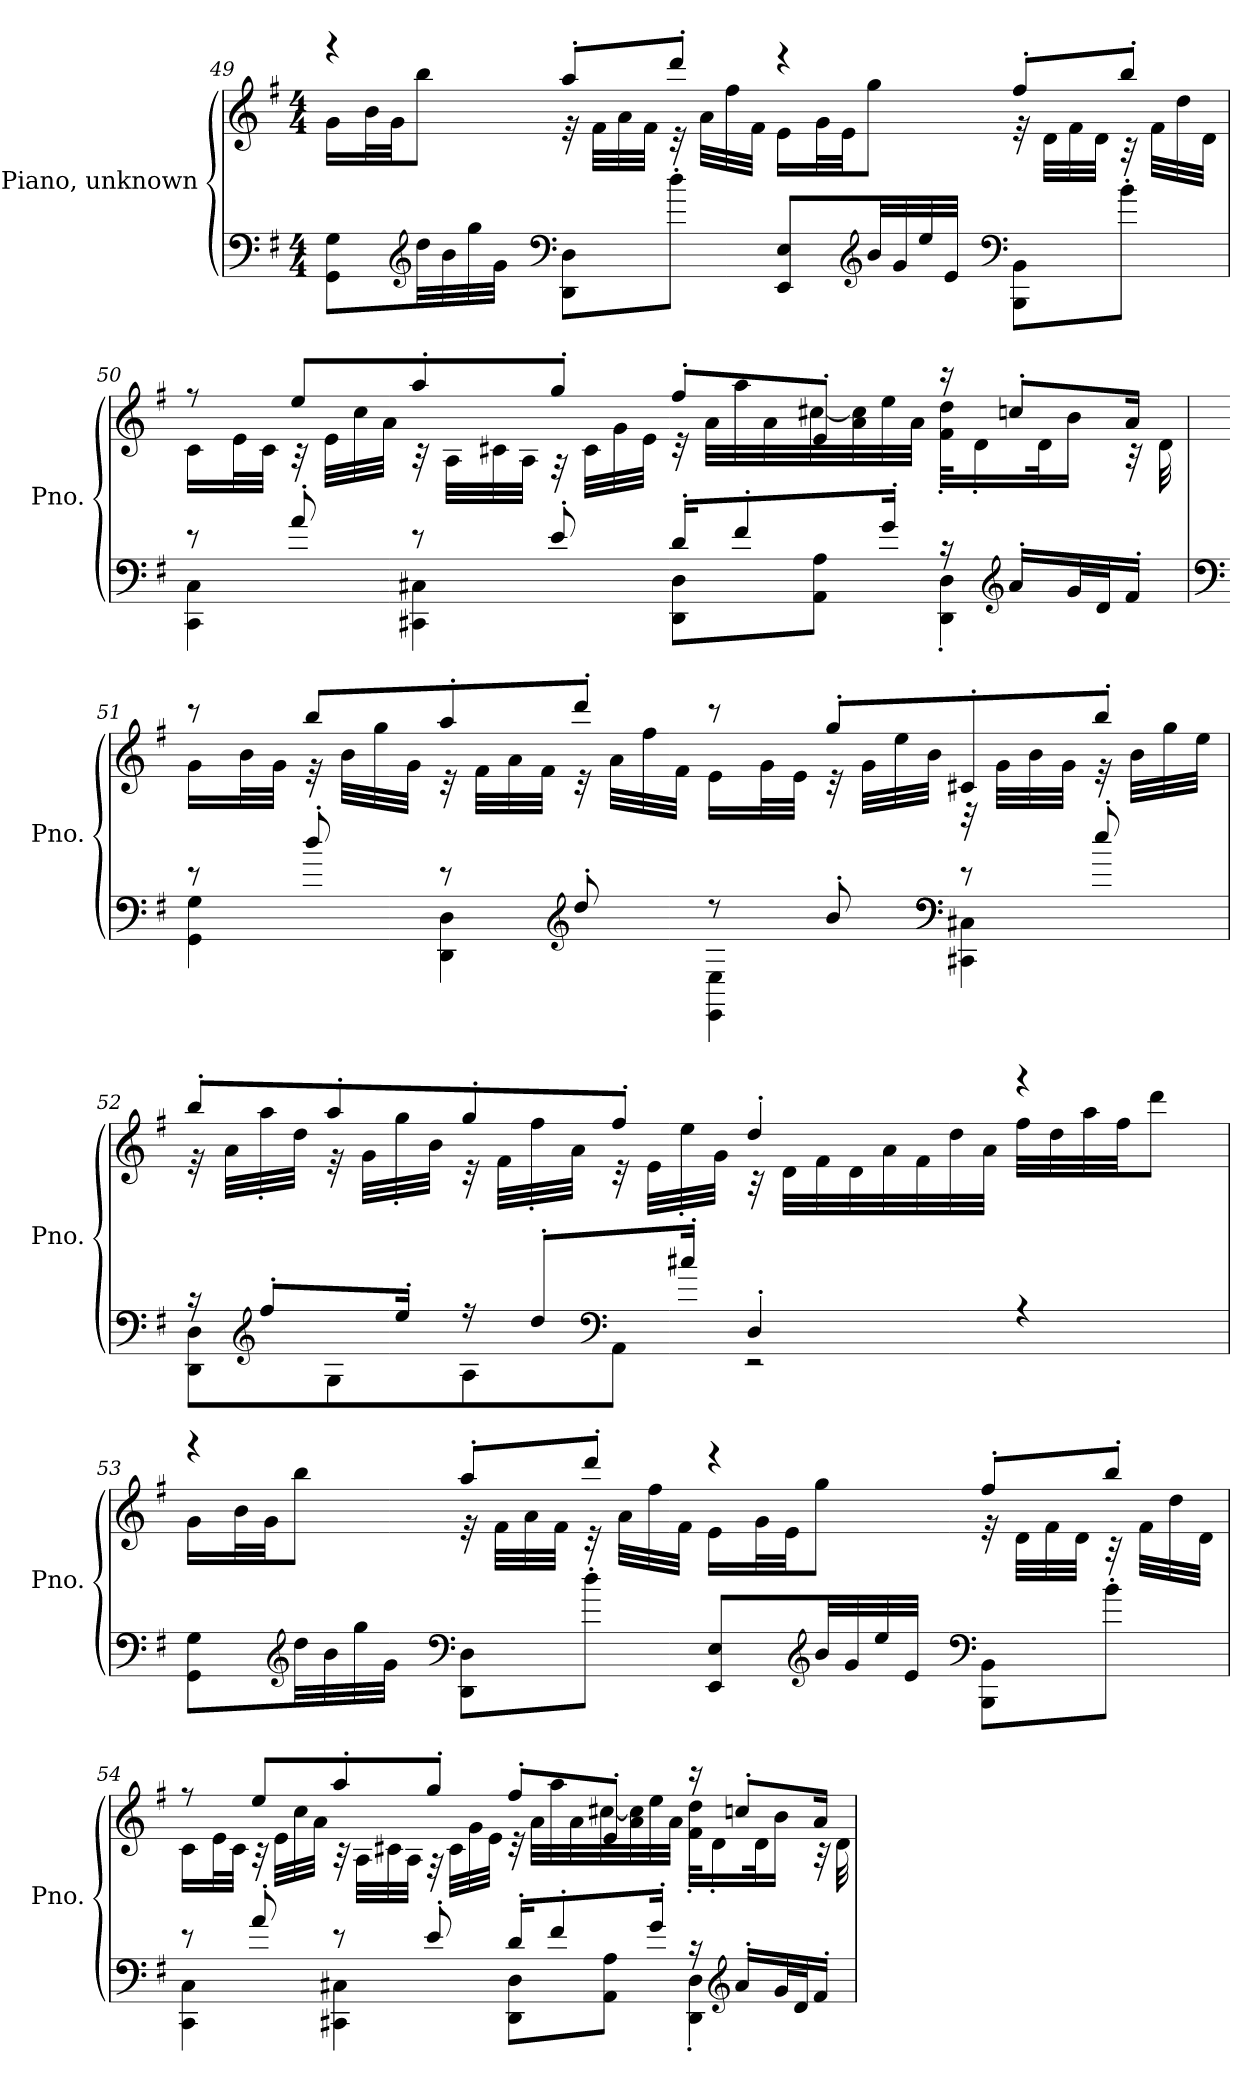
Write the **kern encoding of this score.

**kern	**kern
*part1	*part1
*staff2	*staff1
*I"Piano, unknown	*
*I'Pno.	*
!!LO:LB:g=z
*clefF4	*clefG2
*k[f#]	*k[f#]
*M4/4	*M4/4
=49	=49
*	*^
8GG\ 8G\L	4r	16g\LL
.	.	32b\L
.	.	32g\JJ
*clefG2	*	*
32dd\LL	.	8bb\J
32b\	.	.
32gg\	.	.
32g\JJJ	.	.
*clefF4	*	*
8DD\ 8D\L	8aa'/L	32r
.	.	32f#\LLL
.	.	32a\
.	.	32f#\JJJ
8dd'\J	8ddd'/J	32r
.	.	32a\LLL
.	.	32ff#\
.	.	32f#\JJJ
8EE/ 8E/L	4r	16e\LL
.	.	32g\L
.	.	32e\JJ
*clefG2	*	*
32b/LL	.	8gg\J
32g/	.	.
32ee/	.	.
32e/JJJ	.	.
*clefF4	*	*
8BBB\ 8BB\L	8ff#'/L	32r
.	.	32d\LLL
.	.	32f#\
.	.	32d\JJJ
8b'\J	8bb'/J	32r
.	.	32f#\LLL
.	.	32dd\
.	.	32d\JJJ
!!LO:LB:g=z	!!
=50	=50	=50
*^	*	*
8r	4CC\ 4C\	8r	16c\LL
.	.	.	32e\L
.	.	.	32c\JJJ
8a'/	.	8ee/L	32r
.	.	.	32e\LLL
.	.	.	32cc\
.	.	.	32a\JJJ
8r	4CC#X\ 4C#X\	8aa'/	32r
.	.	.	32A\LLL
.	.	.	32c#X\
.	.	.	32A\JJJ
8e'/	.	8gg'/J	32r
.	.	.	32c#\LLL
.	.	.	32g\
.	.	.	32e\JJJ
16d'/KL	8DD\ 8D\L	8ff#'/L	32r
.	.	.	32a\LLL
8f#'/	.	.	32aa\
.	.	.	32a\
.	8AA\ 8A\J	8e'/J	[32cc#X\
.	.	.	32a\ 32cc#\]
16g'/Jk	.	.	32ee\
.	.	.	32a\JJJ
16r	4DD\' 4D\'	16r	32f#\' 32dd\'KLL
.	.	.	16d'\
*clefG2	*	*	*
16a'/LL	.	8ccn'/L	.
.	.	.	32d\K
32g/L	.	.	16b\JJ
32d/J	.	.	.
16f#'/JJ	.	16a/Jk	32r
.	.	.	32d\
!!LO:LB:g=z	!!
=51	=51	=51	=51
*clefF4	*	*	*
8r	4GG\ 4G\	8r	16g\LL
.	.	.	32b\L
.	.	.	32g\JJJ
8dd'/	.	8bb/L	32r
.	.	.	32b\LLL
.	.	.	32gg\
.	.	.	32g\JJJ
8r	4DD\ 4D\	8aa'/	32r
.	.	.	32f#\LLL
.	.	.	32a\
.	.	.	32f#\JJJ
*clefG2	*	*	*
8dd'/	.	8ddd'/J	32r
.	.	.	32a\LLL
.	.	.	32ff#\
.	.	.	32f#\JJJ
8r	4EE\ 4E\	8r	16e\LL
.	.	.	32g\L
.	.	.	32e\JJJ
8b'/	.	8gg'/L	32r
.	.	.	32g\LLL
.	.	.	32ee\
.	.	.	32b\JJJ
*clefF4	*	*	*
8r	4CC#X\ 4C#X\	8c#X'/	32r
.	.	.	32g\LLL
.	.	.	32b\
.	.	.	32g\JJJ
8ee'/	.	8bb'/J	32r
.	.	.	32b\LLL
.	.	.	32gg\
.	.	.	32ee\JJJ
!!LO:LB:g=z	!!
=52	=52	=52	=52
16r	8DD\ 8D\L	8bb'/L	32r
.	.	.	32a\LLL
*clefG2	*	*	*
8ff#'/L	.	.	32aa'\
.	.	.	32dd\JJJ
.	8G\	8aa'/	32r
.	.	.	32g\LLL
16ee'/Jk	.	.	32gg'\
.	.	.	32b\JJJ
16r	8A\	8gg'/	32r
.	.	.	32f#\LLL
8dd'/L	.	.	32ff#'\
.	.	.	32a\JJJ
*clefF4	*	*	*
.	8AA\J	8ff#'/J	32r
.	.	.	32e\LLL
16cc#X'/Jk	.	.	32ee'\
.	.	.	32g\JJJ
4D'/	2r	4dd'/	32r
.	.	.	32d\LLL
.	.	.	32f#\
.	.	.	32d\
.	.	.	32a\
.	.	.	32f#\
.	.	.	32dd\
.	.	.	32a\JJJ
4r	.	4r	32ff#\LLL
.	.	.	32dd\
.	.	.	32aa\
.	.	.	32ff#\JJ
.	.	.	8ddd\J
*v	*v	*	*
!!LO:LB:g=z	!!
=53	=53	=53
8GG\ 8G\L	4r	16g\LL
.	.	32b\L
.	.	32g\JJ
*clefG2	*	*
32dd\LL	.	8bb\J
32b\	.	.
32gg\	.	.
32g\JJJ	.	.
*clefF4	*	*
8DD\ 8D\L	8aa'/L	32r
.	.	32f#\LLL
.	.	32a\
.	.	32f#\JJJ
8dd'\J	8ddd'/J	32r
.	.	32a\LLL
.	.	32ff#\
.	.	32f#\JJJ
8EE/ 8E/L	4r	16e\LL
.	.	32g\L
.	.	32e\JJ
*clefG2	*	*
32b/LL	.	8gg\J
32g/	.	.
32ee/	.	.
32e/JJJ	.	.
*clefF4	*	*
8BBB\ 8BB\L	8ff#'/L	32r
.	.	32d\LLL
.	.	32f#\
.	.	32d\JJJ
8b'\J	8bb'/J	32r
.	.	32f#\LLL
.	.	32dd\
.	.	32d\JJJ
!!LO:PB:g=z	!!
=54	=54	=54
*^	*	*
8r	4CC\ 4C\	8r	16c\LL
.	.	.	32e\L
.	.	.	32c\JJJ
8a'/	.	8ee/L	32r
.	.	.	32e\LLL
.	.	.	32cc\
.	.	.	32a\JJJ
8r	4CC#X\ 4C#X\	8aa'/	32r
.	.	.	32A\LLL
.	.	.	32c#X\
.	.	.	32A\JJJ
8e'/	.	8gg'/J	32r
.	.	.	32c#\LLL
.	.	.	32g\
.	.	.	32e\JJJ
16d'/KL	8DD\ 8D\L	8ff#'/L	32r
.	.	.	32a\LLL
8f#'/	.	.	32aa\
.	.	.	32a\
.	8AA\ 8A\J	8e'/J	[32cc#X\
.	.	.	32a\ 32cc#\]
16g'/Jk	.	.	32ee\
.	.	.	32a\JJJ
16r	4DD\' 4D\'	16r	32f#\' 32dd\'KLL
.	.	.	16d'\
*clefG2	*	*	*
16a'/LL	.	8ccn'/L	.
.	.	.	32d\K
32g/L	.	.	16b\JJ
32d/J	.	.	.
16f#'/JJ	.	16a/Jk	32r
.	.	.	32d\
*v	*v	*	*
*	*v	*v
=	=
*-	*-
